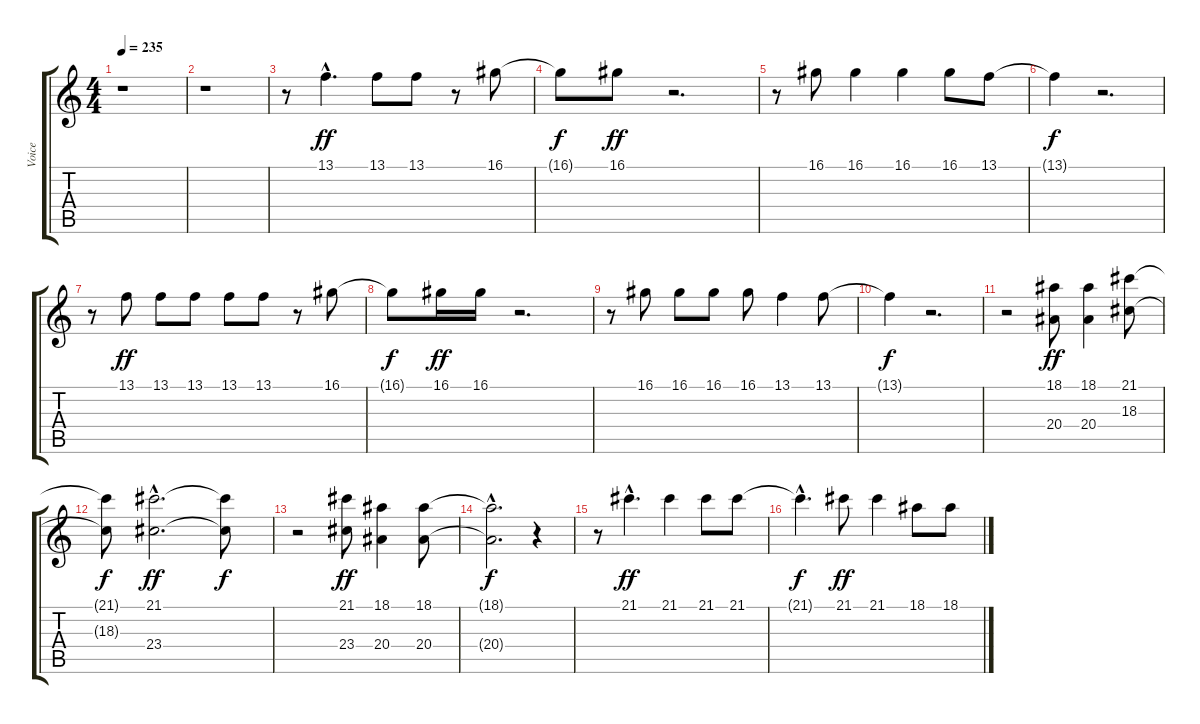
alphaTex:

\track ("Voice" "Voice") {instrument synthvoice}
\staff {score tabs}
\tuning (E4 B3 G3 D3 A2 E2) {hide}
\ts (4 4)
\tempo 235
\clef g2
\ks c
r.1{dy f} |
r.1 |
r.8 13.1{hac}.4{d dy ff} 13.1.8 13.1.8 r.8 16.1.8 |
16.1{t}.8{dy f} 16.1.8{dy ff} r.2{d} |
r.8 16.1.8 16.1.4 16.1.4 16.1.8 13.1.8 |
13.1{t}.4{dy f} r.2{d} |
r.8 13.1.8{dy ff} 13.1.8 13.1.8 13.1.8 13.1.8 r.8 16.1.8 |
16.1{t}.8{dy f} 16.1.16{dy ff} 16.1.16 r.2{d} |
r.8 16.1.8 16.1.8 16.1.8 16.1.8 13.1.4 13.1.8 |
13.1{t}.4{dy f} r.2{d} |
r.2 (18.1 20.4).8{dy ff} (18.1 20.4).4 (21.1 18.3).8 |
(21.1{t} 18.3{t}).8{dy f} (21.1{hac} 23.4{hac}).2{d dy ff} (21.1{t} 23.4{t}).8{dy f} |
r.2 (21.1 23.4).8{dy ff} (18.1 20.4).4 (18.1 20.4).8 |
(18.1{hac t} 20.4{hac t}).2{d dy f} r.4 |
r.8 21.1{hac}.4{d dy ff} 21.1.4 21.1.8 21.1.8 |
21.1{hac t}.4{d dy f} 21.1.8{dy ff} 21.1.4 18.1.8 18.1.8
